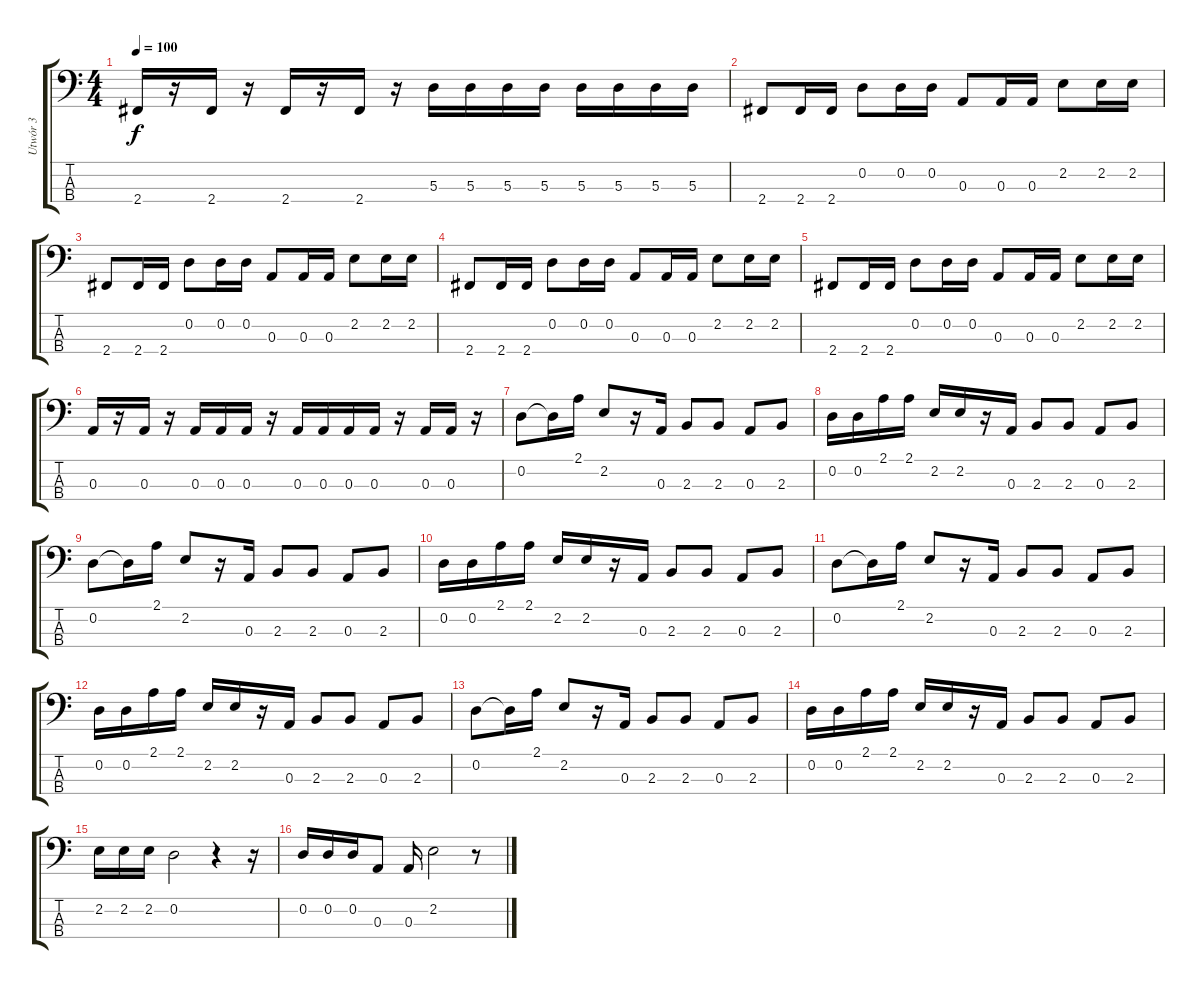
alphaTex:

\track ("Utwór 3" "Utwór 3") {instrument electricbasspick}
\staff {score tabs}
\tuning (G2 D2 A1 E1) {hide}
\ts (4 4)
\tempo 100
\clef f4
\ks c
2.4.16{dy f} r.16 2.4.16 r.16 2.4.16 r.16 2.4.16 r.16 5.3.16 5.3.16 5.3.16 5.3.16 5.3.16 5.3.16 5.3.16 5.3.16 |
2.4.8 2.4.16 2.4.16 0.2.8 0.2.16 0.2.16 0.3.8 0.3.16 0.3.16 2.2.8 2.2.16 2.2.16 |
2.4.8 2.4.16 2.4.16 0.2.8 0.2.16 0.2.16 0.3.8 0.3.16 0.3.16 2.2.8 2.2.16 2.2.16 |
2.4.8 2.4.16 2.4.16 0.2.8 0.2.16 0.2.16 0.3.8 0.3.16 0.3.16 2.2.8 2.2.16 2.2.16 |
2.4.8 2.4.16 2.4.16 0.2.8 0.2.16 0.2.16 0.3.8 0.3.16 0.3.16 2.2.8 2.2.16 2.2.16 |
0.3.16 r.16 0.3.16 r.16 0.3.16 0.3.16 0.3.16 r.16 0.3.16 0.3.16 0.3.16 0.3.16 r.16 0.3.16 0.3.16 r.16 |
0.2.8 0.2{t}.16 2.1.16 2.2.8 r.16 0.3.16 2.3.8 2.3.8 0.3.8 2.3.8 |
0.2.16 0.2.16 2.1.16 2.1.16 2.2.16 2.2.16 r.16 0.3.16 2.3.8 2.3.8 0.3.8 2.3.8 |
0.2.8 0.2{t}.16 2.1.16 2.2.8 r.16 0.3.16 2.3.8 2.3.8 0.3.8 2.3.8 |
0.2.16 0.2.16 2.1.16 2.1.16 2.2.16 2.2.16 r.16 0.3.16 2.3.8 2.3.8 0.3.8 2.3.8 |
0.2.8 0.2{t}.16 2.1.16 2.2.8 r.16 0.3.16 2.3.8 2.3.8 0.3.8 2.3.8 |
0.2.16 0.2.16 2.1.16 2.1.16 2.2.16 2.2.16 r.16 0.3.16 2.3.8 2.3.8 0.3.8 2.3.8 |
0.2.8 0.2{t}.16 2.1.16 2.2.8 r.16 0.3.16 2.3.8 2.3.8 0.3.8 2.3.8 |
0.2.16 0.2.16 2.1.16 2.1.16 2.2.16 2.2.16 r.16 0.3.16 2.3.8 2.3.8 0.3.8 2.3.8 |
2.2.16 2.2.16 2.2.16 0.2.2 r.4 r.16 |
0.2.16 0.2.16 0.2.16 0.3.8 0.3.16 2.2.2 r.8
